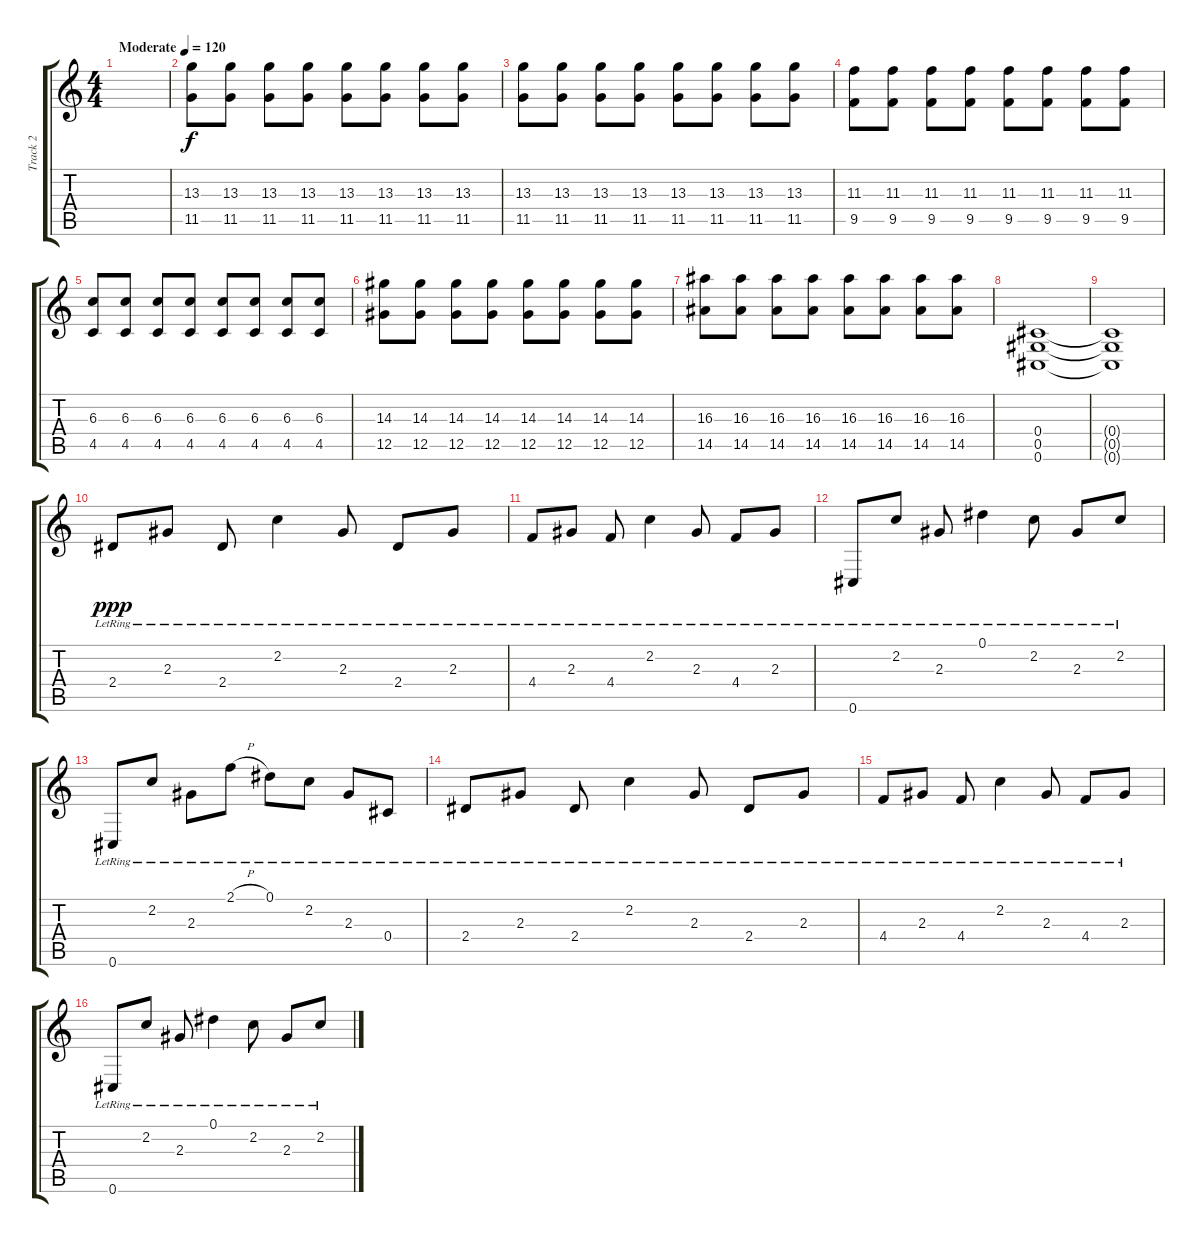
\track ("Track 2" "Track 2") {instrument overdrivenguitar}
\staff {score tabs}
\tuning (Eb4 Bb3 Gb3 Db3 Ab2 Db2) {hide}
\ts (4 4)
\tempo (120 "Moderate")
\clef g2
\ks c
|
(13.3 11.5).8 (13.3 11.5).8 (13.3 11.5).8 (13.3 11.5).8 (13.3 11.5).8 (13.3 11.5).8 (13.3 11.5).8 (13.3 11.5).8 |
(13.3 11.5).8 (13.3 11.5).8 (13.3 11.5).8 (13.3 11.5).8 (13.3 11.5).8 (13.3 11.5).8 (13.3 11.5).8 (13.3 11.5).8 |
(11.3 9.5).8 (11.3 9.5).8 (11.3 9.5).8 (11.3 9.5).8 (11.3 9.5).8 (11.3 9.5).8 (11.3 9.5).8 (11.3 9.5).8 |
(6.3 4.5).8 (6.3 4.5).8 (6.3 4.5).8 (6.3 4.5).8 (6.3 4.5).8 (6.3 4.5).8 (6.3 4.5).8 (6.3 4.5).8 |
(14.3 12.5).8 (14.3 12.5).8 (14.3 12.5).8 (14.3 12.5).8 (14.3 12.5).8 (14.3 12.5).8 (14.3 12.5).8 (14.3 12.5).8 |
(16.3 14.5).8 (16.3 14.5).8 (16.3 14.5).8 (16.3 14.5).8 (16.3 14.5).8 (16.3 14.5).8 (16.3 14.5).8 (16.3 14.5).8 |
(0.4 0.5 0.6).1 |
(0.4{t} 0.5{t} 0.6{t}).1 |
2.4{lr}.8{dy ppp} 2.3{lr}.8 2.4{lr}.8 2.2{lr}.4 2.3{lr}.8 2.4{lr}.8 2.3{lr}.8 |
4.4{lr}.8 2.3{lr}.8 4.4{lr}.8 2.2{lr}.4 2.3{lr}.8 4.4{lr}.8 2.3{lr}.8 |
0.6{lr}.8 2.2{lr}.8 2.3{lr}.8 0.1{lr}.4 2.2{lr}.8 2.3{lr}.8 2.2{lr}.8 |
0.6{lr}.8 2.2{lr}.8 2.3{lr}.8 2.1{h lr}.8 0.1{lr}.8 2.2{lr}.8 2.3{lr}.8 0.4{lr}.8 |
2.4{lr}.8 2.3{lr}.8 2.4{lr}.8 2.2{lr}.4 2.3{lr}.8 2.4{lr}.8 2.3{lr}.8 |
4.4{lr}.8 2.3{lr}.8 4.4{lr}.8 2.2{lr}.4 2.3{lr}.8 4.4{lr}.8 2.3{lr}.8 |
0.6{lr}.8 2.2{lr}.8 2.3{lr}.8 0.1{lr}.4 2.2{lr}.8 2.3{lr}.8 2.2{lr}.8
